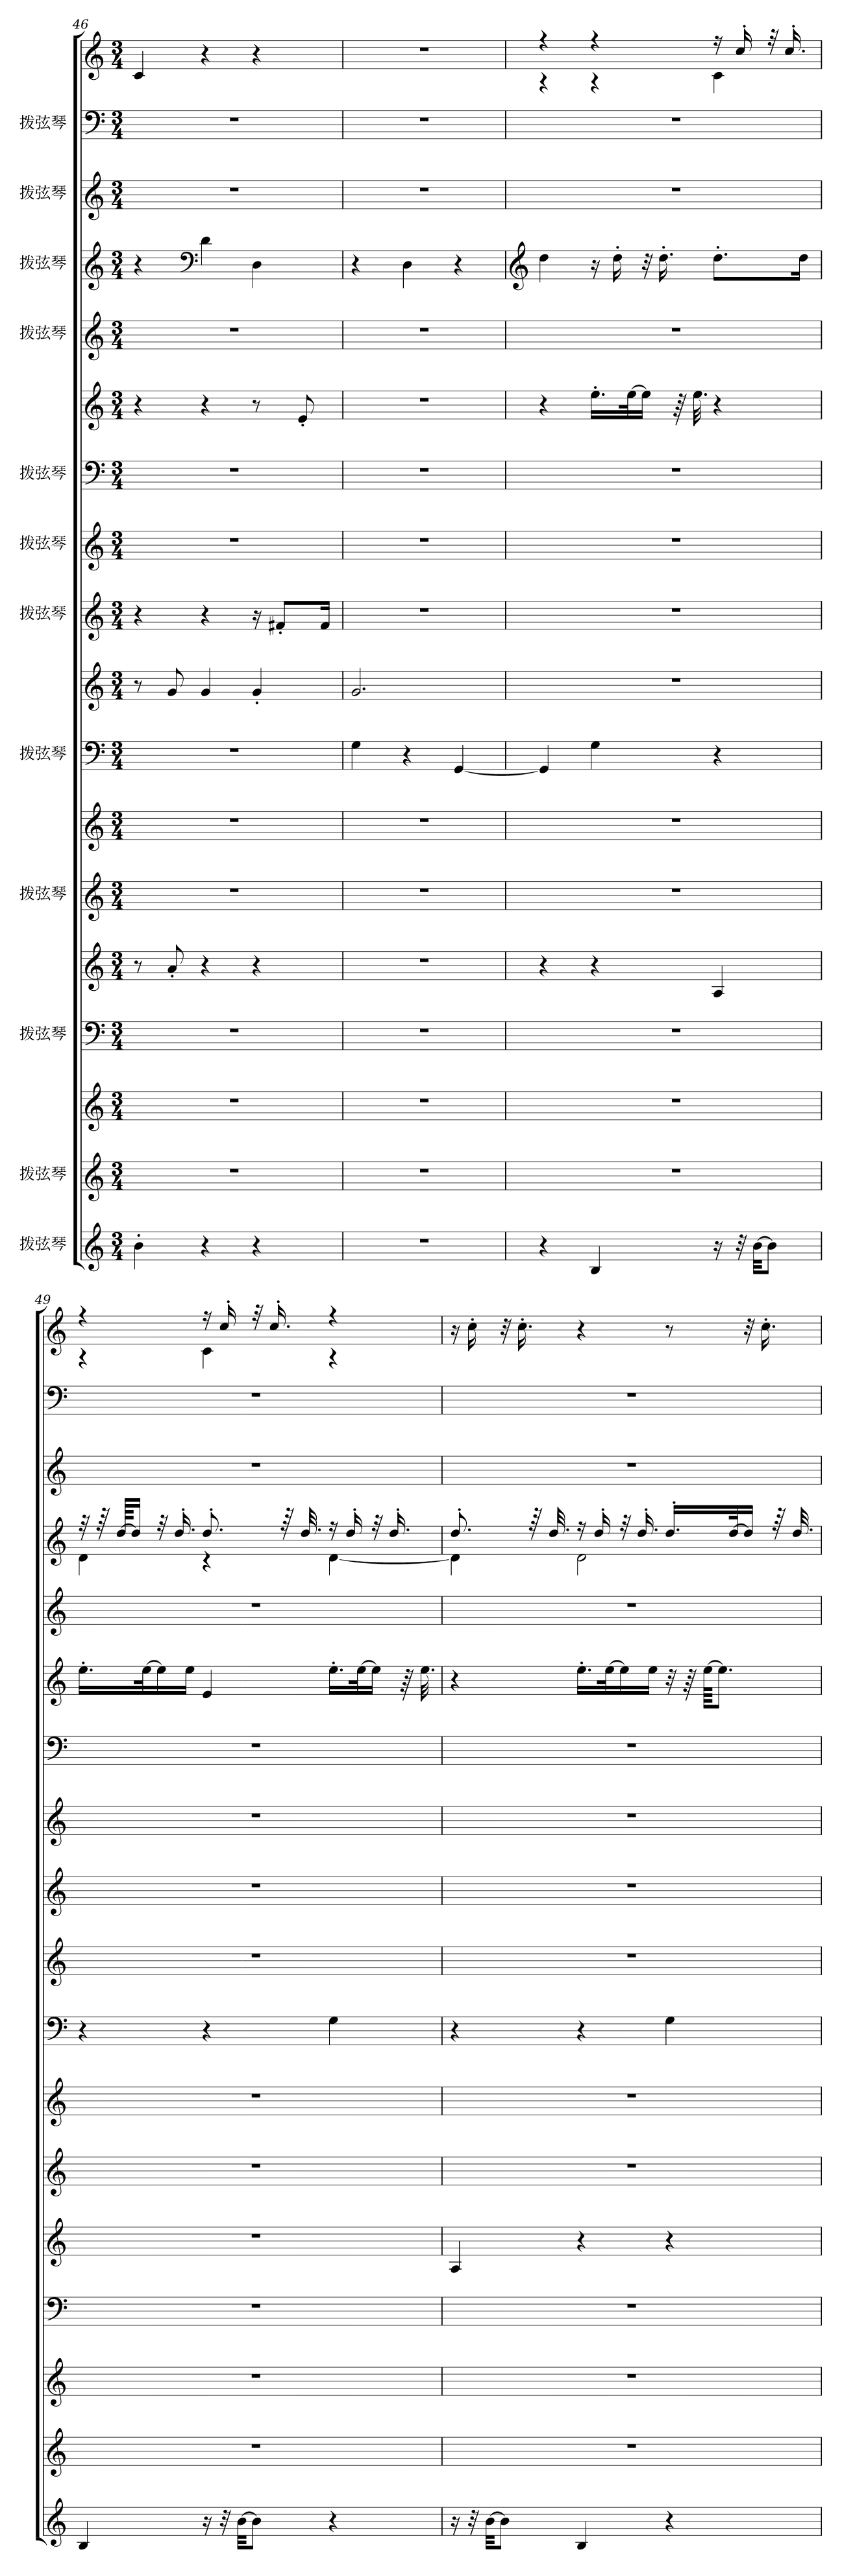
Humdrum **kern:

**kern	**kern	**kern	**kern	**kern	**kern	**kern	**kern	**kern	**kern	**kern	**kern	**kern	**kern	**kern	**kern	**kern	**kern
*part12	*part11	*part11	*part10	*part10	*part9	*part9	*part8	*part8	*part7	*part6	*part5	*part5	*part4	*part3	*part2	*part1	*part1
*staff18	*staff17	*staff16	*staff15	*staff14	*staff13	*staff12	*staff11	*staff10	*staff9	*staff8	*staff7	*staff6	*staff5	*staff4	*staff3	*staff2	*staff1
*I"拨弦琴	*I"拨弦琴	*	*I"拨弦琴	*	*I"拨弦琴	*	*I"拨弦琴	*	*I"拨弦琴	*I"拨弦琴	*I"拨弦琴	*	*I"拨弦琴	*I"拨弦琴	*I"拨弦琴	*I"拨弦琴	*
*clefG2	*clefG2	*clefG2	*clefF4	*clefG2	*clefG2	*clefG2	*clefF4	*clefG2	*clefG2	*clefG2	*clefF4	*clefG2	*clefG2	*clefG2	*clefG2	*clefF4	*clefG2
*k[]	*k[]	*k[]	*k[]	*k[]	*k[]	*k[]	*k[]	*k[]	*k[]	*k[]	*k[]	*k[]	*k[]	*k[]	*k[]	*k[]	*k[]
*M3/4	*M3/4	*M3/4	*M3/4	*M3/4	*M3/4	*M3/4	*M3/4	*M3/4	*M3/4	*M3/4	*M3/4	*M3/4	*M3/4	*M3/4	*M3/4	*M3/4	*M3/4
=46	=46	=46	=46	=46	=46	=46	=46	=46	=46	=46	=46	=46	=46	=46	=46	=46	=46
4b'\	2.r	2.r	2.r	8r	2.r	2.r	2.r	8r	4r	2.r	2.r	4r	2.r	4r	2.r	2.r	4c/
.	.	.	.	8a'/	.	.	.	8g/	.	.	.	.	.	.	.	.	.
*	*	*	*	*	*	*	*	*	*	*	*	*	*	*clefF4	*	*	*
4r	.	.	.	4r	.	.	.	4g/	4r	.	.	4r	.	4d\	.	.	4r
4r	.	.	.	4r	.	.	.	4g'/	16r	.	.	8r	.	4D\	.	.	4r
.	.	.	.	.	.	.	.	.	8f#X'/L	.	.	.	.	.	.	.	.
.	.	.	.	.	.	.	.	.	.	.	.	8e'/	.	.	.	.	.
.	.	.	.	.	.	.	.	.	16f#/Jk	.	.	.	.	.	.	.	.
=47	=47	=47	=47	=47	=47	=47	=47	=47	=47	=47	=47	=47	=47	=47	=47	=47	=47
2.r	2.r	2.r	2.r	2.r	2.r	2.r	4G\	2.g/	2.r	2.r	2.r	2.r	2.r	4r	2.r	2.r	2.r
.	.	.	.	.	.	.	4r	.	.	.	.	.	.	4D\	.	.	.
.	.	.	.	.	.	.	[4GG/	.	.	.	.	.	.	4r	.	.	.
!!LO:PB:g=z
=48	=48	=48	=48	=48	=48	=48	=48	=48	=48	=48	=48	=48	=48	=48	=48	=48	=48
*	*	*	*	*	*	*	*	*	*	*	*	*	*	*clefG2	*	*	*
*	*	*	*	*	*	*	*	*	*	*	*	*	*	*	*	*	*^
4r	2.r	2.r	2.r	4r	2.r	2.r	4GG/]	2.r	2.r	2.r	2.r	4r	2.r	4dd\	2.r	2.r	4r	4r
4B/	.	.	.	4r	.	.	4G\	.	.	.	.	16.ee'\LL	.	16r	.	.	4r	4r
.	.	.	.	.	.	.	.	.	.	.	.	.	.	16dd'\	.	.	.	.
.	.	.	.	.	.	.	.	.	.	.	.	[32ee\K	.	.	.	.	.	.
.	.	.	.	.	.	.	.	.	.	.	.	16ee\JJ]	.	32r	.	.	.	.
.	.	.	.	.	.	.	.	.	.	.	.	.	.	16.dd'\	.	.	.	.
.	.	.	.	.	.	.	.	.	.	.	.	64r	.	.	.	.	.	.
.	.	.	.	.	.	.	.	.	.	.	.	32.ee\	.	.	.	.	.	.
16r	.	.	.	4A/	.	.	4r	.	.	.	.	4r	.	8.dd'\L	.	.	16r	4c\
32r	.	.	.	.	.	.	.	.	.	.	.	.	.	.	.	.	16cc'/	.
[32b\KKL	.	.	.	.	.	.	.	.	.	.	.	.	.	.	.	.	.	.
8b\J]	.	.	.	.	.	.	.	.	.	.	.	.	.	.	.	.	32r	.
.	.	.	.	.	.	.	.	.	.	.	.	.	.	.	.	.	16.cc'/	.
.	.	.	.	.	.	.	.	.	.	.	.	.	.	16dd\Jk	.	.	.	.
=49	=49	=49	=49	=49	=49	=49	=49	=49	=49	=49	=49	=49	=49	=49	=49	=49	=49	=49
*	*	*	*	*	*	*	*	*	*	*	*	*	*	*^	*	*	*	*
4B/	2.r	2.r	2.r	2.r	2.r	2.r	4r	2.r	2.r	2.r	2.r	16.ee'\LL	2.r	32r	4d\	2.r	2.r	4r	4r
.	.	.	.	.	.	.	.	.	.	.	.	.	.	64r	.	.	.	.	.
.	.	.	.	.	.	.	.	.	.	.	.	.	.	[64dd/KKLL	.	.	.	.	.
.	.	.	.	.	.	.	.	.	.	.	.	.	.	16dd/JJ]	.	.	.	.	.
.	.	.	.	.	.	.	.	.	.	.	.	[32ee\K	.	.	.	.	.	.	.
.	.	.	.	.	.	.	.	.	.	.	.	16ee\]	.	32r	.	.	.	.	.
.	.	.	.	.	.	.	.	.	.	.	.	.	.	16.dd'/	.	.	.	.	.
.	.	.	.	.	.	.	.	.	.	.	.	16ee\JJ	.	.	.	.	.	.	.
16r	.	.	.	.	.	.	4r	.	.	.	.	4e/	.	8.dd'/	4r	.	.	16r	4c\
32r	.	.	.	.	.	.	.	.	.	.	.	.	.	.	.	.	.	16cc'/	.
[32b\KKL	.	.	.	.	.	.	.	.	.	.	.	.	.	.	.	.	.	.	.
8b\J]	.	.	.	.	.	.	.	.	.	.	.	.	.	.	.	.	.	32r	.
.	.	.	.	.	.	.	.	.	.	.	.	.	.	.	.	.	.	16.cc'/	.
.	.	.	.	.	.	.	.	.	.	.	.	.	.	64r	.	.	.	.	.
.	.	.	.	.	.	.	.	.	.	.	.	.	.	32.dd/	.	.	.	.	.
4r	.	.	.	.	.	.	4G\	.	.	.	.	16.ee'\LL	.	16r	[4d\	.	.	4r	4r
.	.	.	.	.	.	.	.	.	.	.	.	.	.	16dd'/	.	.	.	.	.
.	.	.	.	.	.	.	.	.	.	.	.	[32ee\K	.	.	.	.	.	.	.
.	.	.	.	.	.	.	.	.	.	.	.	16ee\JJ]	.	32r	.	.	.	.	.
.	.	.	.	.	.	.	.	.	.	.	.	.	.	16.dd'/	.	.	.	.	.
.	.	.	.	.	.	.	.	.	.	.	.	64r	.	.	.	.	.	.	.
.	.	.	.	.	.	.	.	.	.	.	.	32.ee\	.	.	.	.	.	.	.
*	*	*	*	*	*	*	*	*	*	*	*	*	*	*	*	*	*	*v	*v
!!LO:PB:g=z
=50	=50	=50	=50	=50	=50	=50	=50	=50	=50	=50	=50	=50	=50	=50	=50	=50	=50	=50
16r	2.r	2.r	2.r	4A/	2.r	2.r	4r	2.r	2.r	2.r	2.r	4r	2.r	8.dd'/	4d\]	2.r	2.r	16r
32r	.	.	.	.	.	.	.	.	.	.	.	.	.	.	.	.	.	16cc'\
[32b\KKL	.	.	.	.	.	.	.	.	.	.	.	.	.	.	.	.	.	.
8b\J]	.	.	.	.	.	.	.	.	.	.	.	.	.	.	.	.	.	32r
.	.	.	.	.	.	.	.	.	.	.	.	.	.	.	.	.	.	16.cc'\
.	.	.	.	.	.	.	.	.	.	.	.	.	.	64r	.	.	.	.
.	.	.	.	.	.	.	.	.	.	.	.	.	.	32.dd/	.	.	.	.
4B/	.	.	.	4r	.	.	4r	.	.	.	.	16.ee'\LL	.	16r	2d\	.	.	4r
.	.	.	.	.	.	.	.	.	.	.	.	.	.	16dd'/	.	.	.	.
.	.	.	.	.	.	.	.	.	.	.	.	[32ee\K	.	.	.	.	.	.
.	.	.	.	.	.	.	.	.	.	.	.	16ee\]	.	32r	.	.	.	.
.	.	.	.	.	.	.	.	.	.	.	.	.	.	16.dd'/	.	.	.	.
.	.	.	.	.	.	.	.	.	.	.	.	16ee\JJ	.	.	.	.	.	.
4r	.	.	.	4r	.	.	4G\	.	.	.	.	32r	.	16.dd'/LL	.	.	.	8r
.	.	.	.	.	.	.	.	.	.	.	.	64r	.	.	.	.	.	.
.	.	.	.	.	.	.	.	.	.	.	.	[64ee\KKKL	.	.	.	.	.	.
.	.	.	.	.	.	.	.	.	.	.	.	8.ee\J]	.	.	.	.	.	.
.	.	.	.	.	.	.	.	.	.	.	.	.	.	[32dd/K	.	.	.	.
.	.	.	.	.	.	.	.	.	.	.	.	.	.	16dd/JJ]	.	.	.	32r
.	.	.	.	.	.	.	.	.	.	.	.	.	.	.	.	.	.	16.cc'\
.	.	.	.	.	.	.	.	.	.	.	.	.	.	64r	.	.	.	.
.	.	.	.	.	.	.	.	.	.	.	.	.	.	32.dd/	.	.	.	.
*	*	*	*	*	*	*	*	*	*	*	*	*	*	*v	*v	*	*	*
=	=	=	=	=	=	=	=	=	=	=	=	=	=	=	=	=	=
*-	*-	*-	*-	*-	*-	*-	*-	*-	*-	*-	*-	*-	*-	*-	*-	*-	*-
